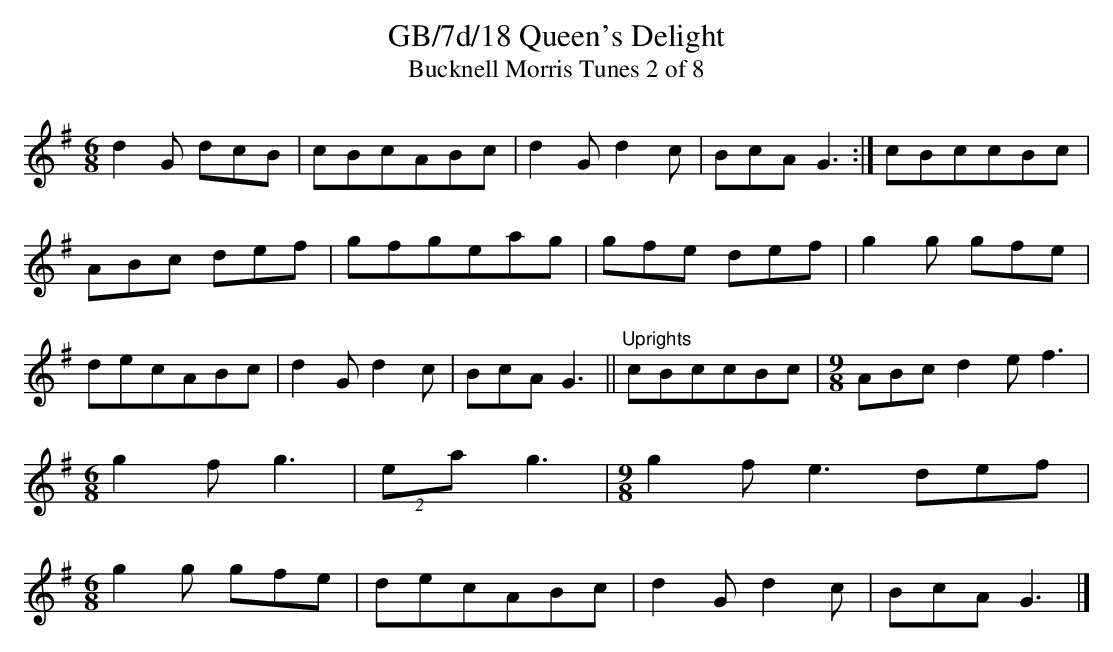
X:1
T:GB/7d/18 Queen's Delight
T:Bucknell Morris Tunes 2 of 8
L:1/8
M:6/8
K:G
d2 G dcB | cBcABc | d2 G d2 c | BcA G3 :| cBccBc | ABc def | gfgeag | gfe def | g2 g gfe |
decABc | d2 G d2 c | BcA G3 ||"^Uprights" cBccBc |[M:9/8] ABc d2 e f3 | [M:6/8] g2 f g3 |
(2:3:2ea g3 |[M:9/8] g2 f e3 def |[M:6/8] g2 g gfe | decABc | d2 G d2 c | BcA G3 |]
